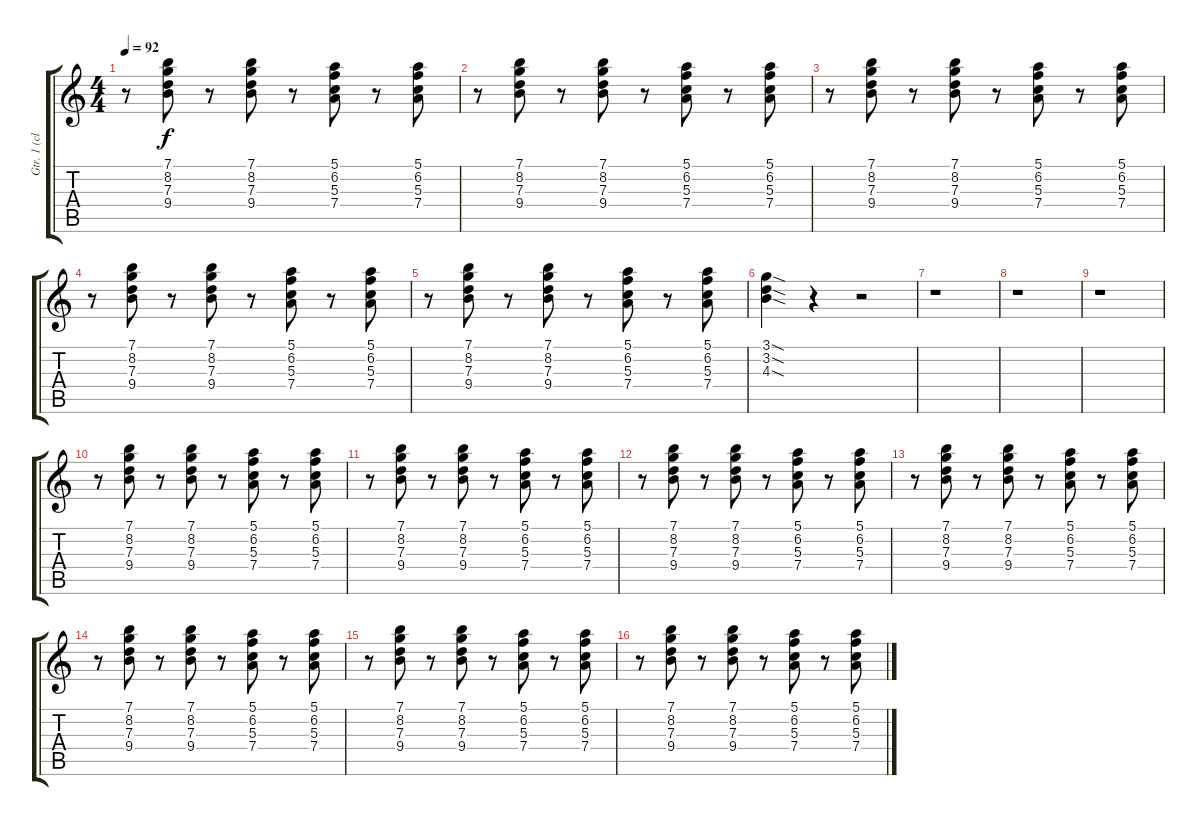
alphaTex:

\track ("Gtr. 1 (clean)" "Gtr. 1 (cl") {instrument electricguitarjazz}
\staff {score tabs}
\tuning (E4 B3 G3 D3 A2 E2) {hide}
\ts (4 4)
\tempo 92
\clef g2
\ks c
r.8{dy f} (7.1 8.2 7.3 9.4).8 r.8 (7.1 8.2 7.3 9.4).8 r.8 (5.1 6.2 5.3 7.4).8 r.8 (5.1 6.2 5.3 7.4).8 |
r.8 (7.1 8.2 7.3 9.4).8 r.8 (7.1 8.2 7.3 9.4).8 r.8 (5.1 6.2 5.3 7.4).8 r.8 (5.1 6.2 5.3 7.4).8 |
r.8 (7.1 8.2 7.3 9.4).8 r.8 (7.1 8.2 7.3 9.4).8 r.8 (5.1 6.2 5.3 7.4).8 r.8 (5.1 6.2 5.3 7.4).8 |
r.8 (7.1 8.2 7.3 9.4).8 r.8 (7.1 8.2 7.3 9.4).8 r.8 (5.1 6.2 5.3 7.4).8 r.8 (5.1 6.2 5.3 7.4).8 |
r.8 (7.1 8.2 7.3 9.4).8 r.8 (7.1 8.2 7.3 9.4).8 r.8 (5.1 6.2 5.3 7.4).8 r.8 (5.1 6.2 5.3 7.4).8 |
(3.1{sod} 3.2{sod} 4.3{sod}).4 r.4 r.2 |
r.1 |
r.1 |
r.1 |
r.8 (7.1 8.2 7.3 9.4).8 r.8 (7.1 8.2 7.3 9.4).8 r.8 (5.1 6.2 5.3 7.4).8 r.8 (5.1 6.2 5.3 7.4).8 |
r.8 (7.1 8.2 7.3 9.4).8 r.8 (7.1 8.2 7.3 9.4).8 r.8 (5.1 6.2 5.3 7.4).8 r.8 (5.1 6.2 5.3 7.4).8 |
r.8 (7.1 8.2 7.3 9.4).8 r.8 (7.1 8.2 7.3 9.4).8 r.8 (5.1 6.2 5.3 7.4).8 r.8 (5.1 6.2 5.3 7.4).8 |
r.8 (7.1 8.2 7.3 9.4).8 r.8 (7.1 8.2 7.3 9.4).8 r.8 (5.1 6.2 5.3 7.4).8 r.8 (5.1 6.2 5.3 7.4).8 |
r.8 (7.1 8.2 7.3 9.4).8 r.8 (7.1 8.2 7.3 9.4).8 r.8 (5.1 6.2 5.3 7.4).8 r.8 (5.1 6.2 5.3 7.4).8 |
r.8 (7.1 8.2 7.3 9.4).8 r.8 (7.1 8.2 7.3 9.4).8 r.8 (5.1 6.2 5.3 7.4).8 r.8 (5.1 6.2 5.3 7.4).8 |
r.8 (7.1 8.2 7.3 9.4).8 r.8 (7.1 8.2 7.3 9.4).8 r.8 (5.1 6.2 5.3 7.4).8 r.8 (5.1 6.2 5.3 7.4).8
